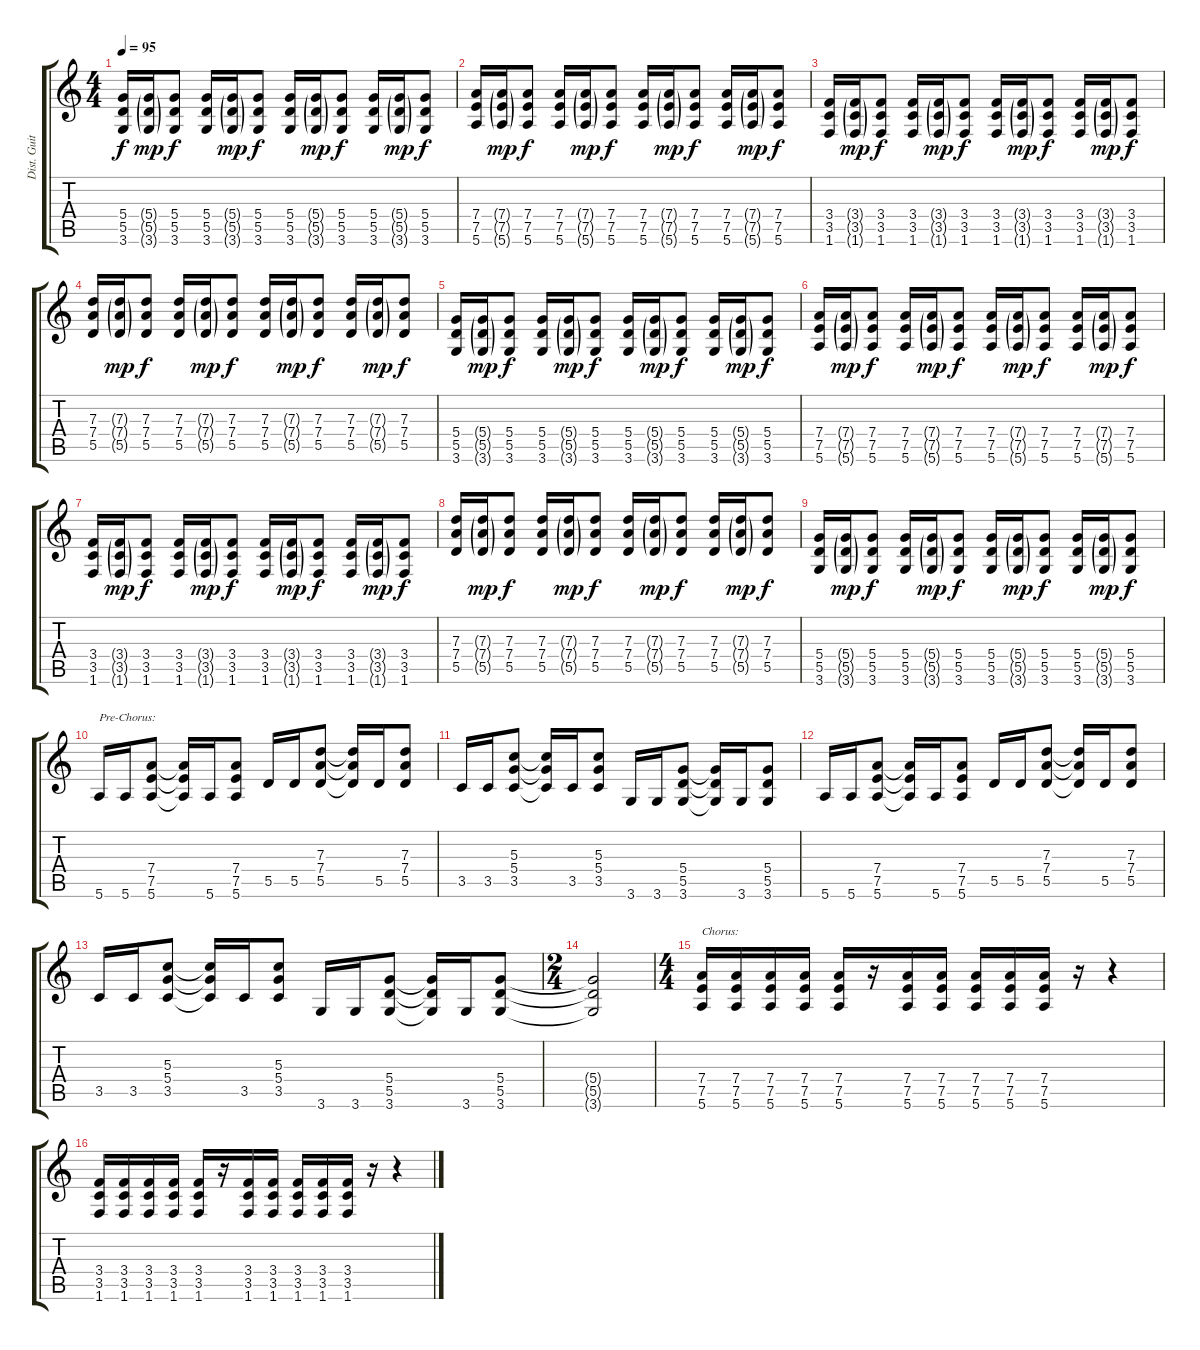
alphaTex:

\track ("Dist. Guitar 1" "Dist. Guit") {instrument distortionguitar}
\staff {score tabs}
\tuning (E4 B3 G3 D3 A2 E2) {hide}
\ts (4 4)
\tempo 95
\clef g2
\ks c
(5.4 5.5 3.6).16{dy f} (5.4{g} 5.5{g} 3.6{g}).16{dy mp} (5.4 5.5 3.6).8{dy f} (5.4 5.5 3.6).16 (5.4{g} 5.5{g} 3.6{g}).16{dy mp} (5.4 5.5 3.6).8{dy f} (5.4 5.5 3.6).16 (5.4{g} 5.5{g} 3.6{g}).16{dy mp} (5.4 5.5 3.6).8{dy f} (5.4 5.5 3.6).16 (5.4{g} 5.5{g} 3.6{g}).16{dy mp} (5.4 5.5 3.6).8{dy f} |
(7.4 7.5 5.6).16 (7.4{g} 7.5{g} 5.6{g}).16{dy mp} (7.4 7.5 5.6).8{dy f} (7.4 7.5 5.6).16 (7.4{g} 7.5{g} 5.6{g}).16{dy mp} (7.4 7.5 5.6).8{dy f} (7.4 7.5 5.6).16 (7.4{g} 7.5{g} 5.6{g}).16{dy mp} (7.4 7.5 5.6).8{dy f} (7.4 7.5 5.6).16 (7.4{g} 7.5{g} 5.6{g}).16{dy mp} (7.4 7.5 5.6).8{dy f} |
(3.4 3.5 1.6).16 (3.4{g} 3.5{g} 1.6{g}).16{dy mp} (3.4 3.5 1.6).8{dy f} (3.4 3.5 1.6).16 (3.4{g} 3.5{g} 1.6{g}).16{dy mp} (3.4 3.5 1.6).8{dy f} (3.4 3.5 1.6).16 (3.4{g} 3.5{g} 1.6{g}).16{dy mp} (3.4 3.5 1.6).8{dy f} (3.4 3.5 1.6).16 (3.4{g} 3.5{g} 1.6{g}).16{dy mp} (3.4 3.5 1.6).8{dy f} |
(7.3 7.4 5.5).16 (7.3{g} 7.4{g} 5.5{g}).16{dy mp} (7.3 7.4 5.5).8{dy f} (7.3 7.4 5.5).16 (7.3{g} 7.4{g} 5.5{g}).16{dy mp} (7.3 7.4 5.5).8{dy f} (7.3 7.4 5.5).16 (7.3{g} 7.4{g} 5.5{g}).16{dy mp} (7.3 7.4 5.5).8{dy f} (7.3 7.4 5.5).16 (7.3{g} 7.4{g} 5.5{g}).16{dy mp} (7.3 7.4 5.5).8{dy f} |
(5.4 5.5 3.6).16 (5.4{g} 5.5{g} 3.6{g}).16{dy mp} (5.4 5.5 3.6).8{dy f} (5.4 5.5 3.6).16 (5.4{g} 5.5{g} 3.6{g}).16{dy mp} (5.4 5.5 3.6).8{dy f} (5.4 5.5 3.6).16 (5.4{g} 5.5{g} 3.6{g}).16{dy mp} (5.4 5.5 3.6).8{dy f} (5.4 5.5 3.6).16 (5.4{g} 5.5{g} 3.6{g}).16{dy mp} (5.4 5.5 3.6).8{dy f} |
(7.4 7.5 5.6).16 (7.4{g} 7.5{g} 5.6{g}).16{dy mp} (7.4 7.5 5.6).8{dy f} (7.4 7.5 5.6).16 (7.4{g} 7.5{g} 5.6{g}).16{dy mp} (7.4 7.5 5.6).8{dy f} (7.4 7.5 5.6).16 (7.4{g} 7.5{g} 5.6{g}).16{dy mp} (7.4 7.5 5.6).8{dy f} (7.4 7.5 5.6).16 (7.4{g} 7.5{g} 5.6{g}).16{dy mp} (7.4 7.5 5.6).8{dy f} |
(3.4 3.5 1.6).16 (3.4{g} 3.5{g} 1.6{g}).16{dy mp} (3.4 3.5 1.6).8{dy f} (3.4 3.5 1.6).16 (3.4{g} 3.5{g} 1.6{g}).16{dy mp} (3.4 3.5 1.6).8{dy f} (3.4 3.5 1.6).16 (3.4{g} 3.5{g} 1.6{g}).16{dy mp} (3.4 3.5 1.6).8{dy f} (3.4 3.5 1.6).16 (3.4{g} 3.5{g} 1.6{g}).16{dy mp} (3.4 3.5 1.6).8{dy f} |
(7.3 7.4 5.5).16 (7.3{g} 7.4{g} 5.5{g}).16{dy mp} (7.3 7.4 5.5).8{dy f} (7.3 7.4 5.5).16 (7.3{g} 7.4{g} 5.5{g}).16{dy mp} (7.3 7.4 5.5).8{dy f} (7.3 7.4 5.5).16 (7.3{g} 7.4{g} 5.5{g}).16{dy mp} (7.3 7.4 5.5).8{dy f} (7.3 7.4 5.5).16 (7.3{g} 7.4{g} 5.5{g}).16{dy mp} (7.3 7.4 5.5).8{dy f} |
(5.4 5.5 3.6).16 (5.4{g} 5.5{g} 3.6{g}).16{dy mp} (5.4 5.5 3.6).8{dy f} (5.4 5.5 3.6).16 (5.4{g} 5.5{g} 3.6{g}).16{dy mp} (5.4 5.5 3.6).8{dy f} (5.4 5.5 3.6).16 (5.4{g} 5.5{g} 3.6{g}).16{dy mp} (5.4 5.5 3.6).8{dy f} (5.4 5.5 3.6).16 (5.4{g} 5.5{g} 3.6{g}).16{dy mp} (5.4 5.5 3.6).8{dy f} |
5.6.16{txt "Pre-Chorus:"} 5.6.16 (7.4 7.5 5.6).8 (7.4{t} 7.5{t} 5.6{t}).16 5.6.16 (7.4 7.5 5.6).8 5.5.16 5.5.16 (7.3 7.4 5.5).8 (7.3{t} 7.4{t} 5.5{t}).16 5.5.16 (7.3 7.4 5.5).8 |
3.5.16 3.5.16 (5.3 5.4 3.5).8 (5.3{t} 5.4{t} 3.5{t}).16 3.5.16 (5.3 5.4 3.5).8 3.6.16 3.6.16 (5.4 5.5 3.6).8 (5.4{t} 5.5{t} 3.6{t}).16 3.6.16 (5.4 5.5 3.6).8 |
5.6.16 5.6.16 (7.4 7.5 5.6).8 (7.4{t} 7.5{t} 5.6{t}).16 5.6.16 (7.4 7.5 5.6).8 5.5.16 5.5.16 (7.3 7.4 5.5).8 (7.3{t} 7.4{t} 5.5{t}).16 5.5.16 (7.3 7.4 5.5).8 |
3.5.16 3.5.16 (5.3 5.4 3.5).8 (5.3{t} 5.4{t} 3.5{t}).16 3.5.16 (5.3 5.4 3.5).8 3.6.16 3.6.16 (5.4 5.5 3.6).8 (5.4{t} 5.5{t} 3.6{t}).16 3.6.16 (5.4 5.5 3.6).8 |
\ts (2 4)
(5.4{t} 5.5{t} 3.6{t}).2 |
\ts (4 4)
(7.4 7.5 5.6).16{txt "Chorus:"} (7.4 7.5 5.6).16 (7.4 7.5 5.6).16 (7.4 7.5 5.6).16 (7.4 7.5 5.6).16 r.16 (7.4 7.5 5.6).16 (7.4 7.5 5.6).16 (7.4 7.5 5.6).16 (7.4 7.5 5.6).16 (7.4 7.5 5.6).16 r.16 r.4 |
(3.4 3.5 1.6).16 (3.4 3.5 1.6).16 (3.4 3.5 1.6).16 (3.4 3.5 1.6).16 (3.4 3.5 1.6).16 r.16 (3.4 3.5 1.6).16 (3.4 3.5 1.6).16 (3.4 3.5 1.6).16 (3.4 3.5 1.6).16 (3.4 3.5 1.6).16 r.16 r.4
